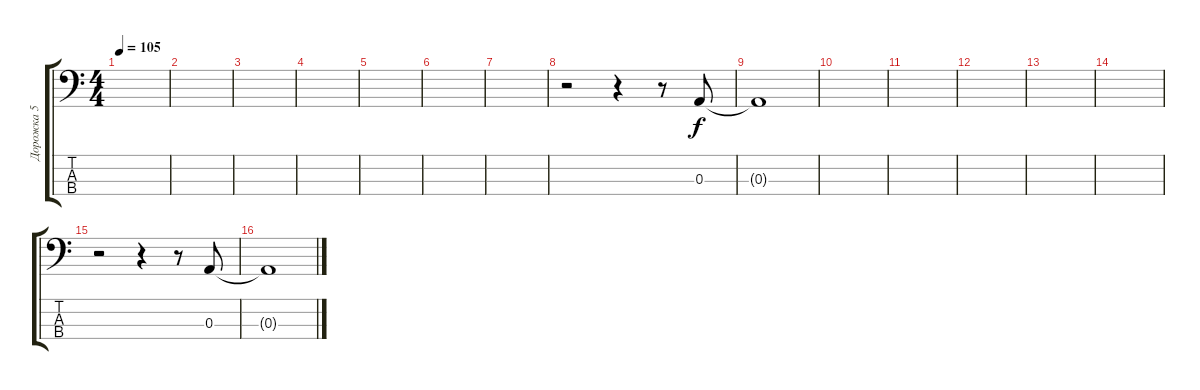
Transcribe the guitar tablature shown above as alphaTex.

\track ("Дорожка 5" "Дорожка 5") {instrument electricbassfinger}
\staff {score tabs}
\tuning (G2 D2 A1 E1) {hide}
\ts (4 4)
\tempo 105
\clef f4
\ks c
|
|
|
|
|
|
|
r.2 r.4 r.8 0.3.8 |
0.3{t}.1 |
|
|
|
|
|
r.2 r.4 r.8 0.3.8 |
0.3{t}.1
